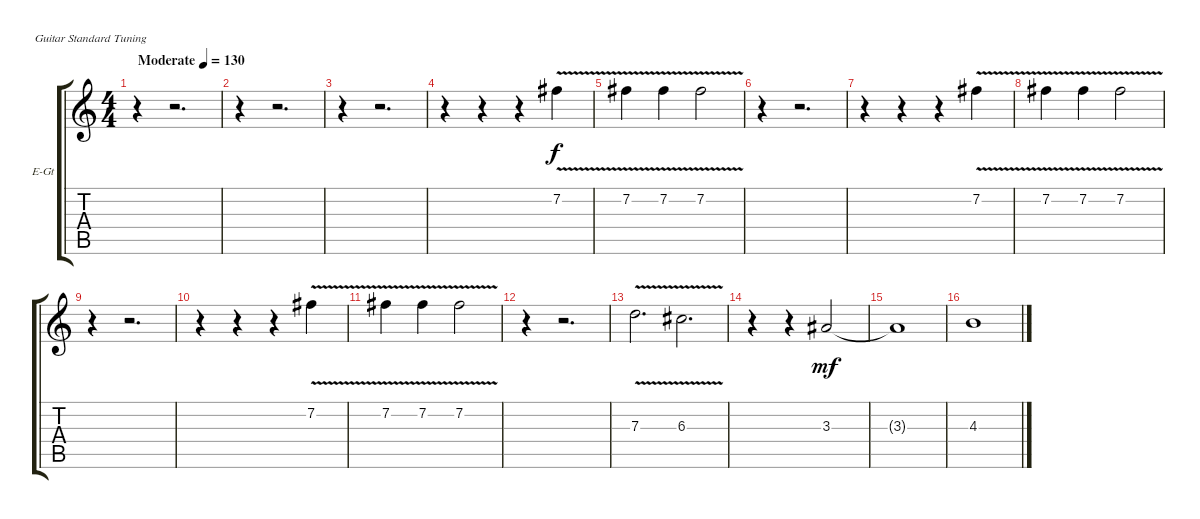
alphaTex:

\bracketExtendMode groupsimilarinstruments
\firstSystemTrackNameOrientation horizontal
\otherSystemsTrackNameOrientation horizontal
\track ("Äîðîæêà 6" "E-Gt") {instrument overdrivenguitar}
\staff {score tabs}
\tuning (E4 B3 G3 D3 A2 E2)
\ts (4 4)
\beaming (8 2 2 2 2)
\tempo (130 "Moderate")
\clef g2
\ks c
r.4{dy f instrument overdrivenguitar} r.2{d} |
r.4 r.2{d} |
r.4 r.2{d} |
r.4 r.4 r.4 7.2{v}.4 |
7.2{v}.4 7.2{v}.4 7.2{v}.2 |
r.4 r.2{d} |
r.4 r.4 r.4 7.2{v}.4 |
7.2{v}.4 7.2{v}.4 7.2{v}.2 |
r.4 r.2{d} |
r.4 r.4 r.4 7.2{v}.4 |
7.2{v}.4 7.2{v}.4 7.2{v}.2 |
r.4 r.2{d} |
7.3{v}.2{d} 6.3{v}.2{d} |
r.4 r.4 3.3.2{dy mf} |
3.3{t}.1 |
4.3.1
